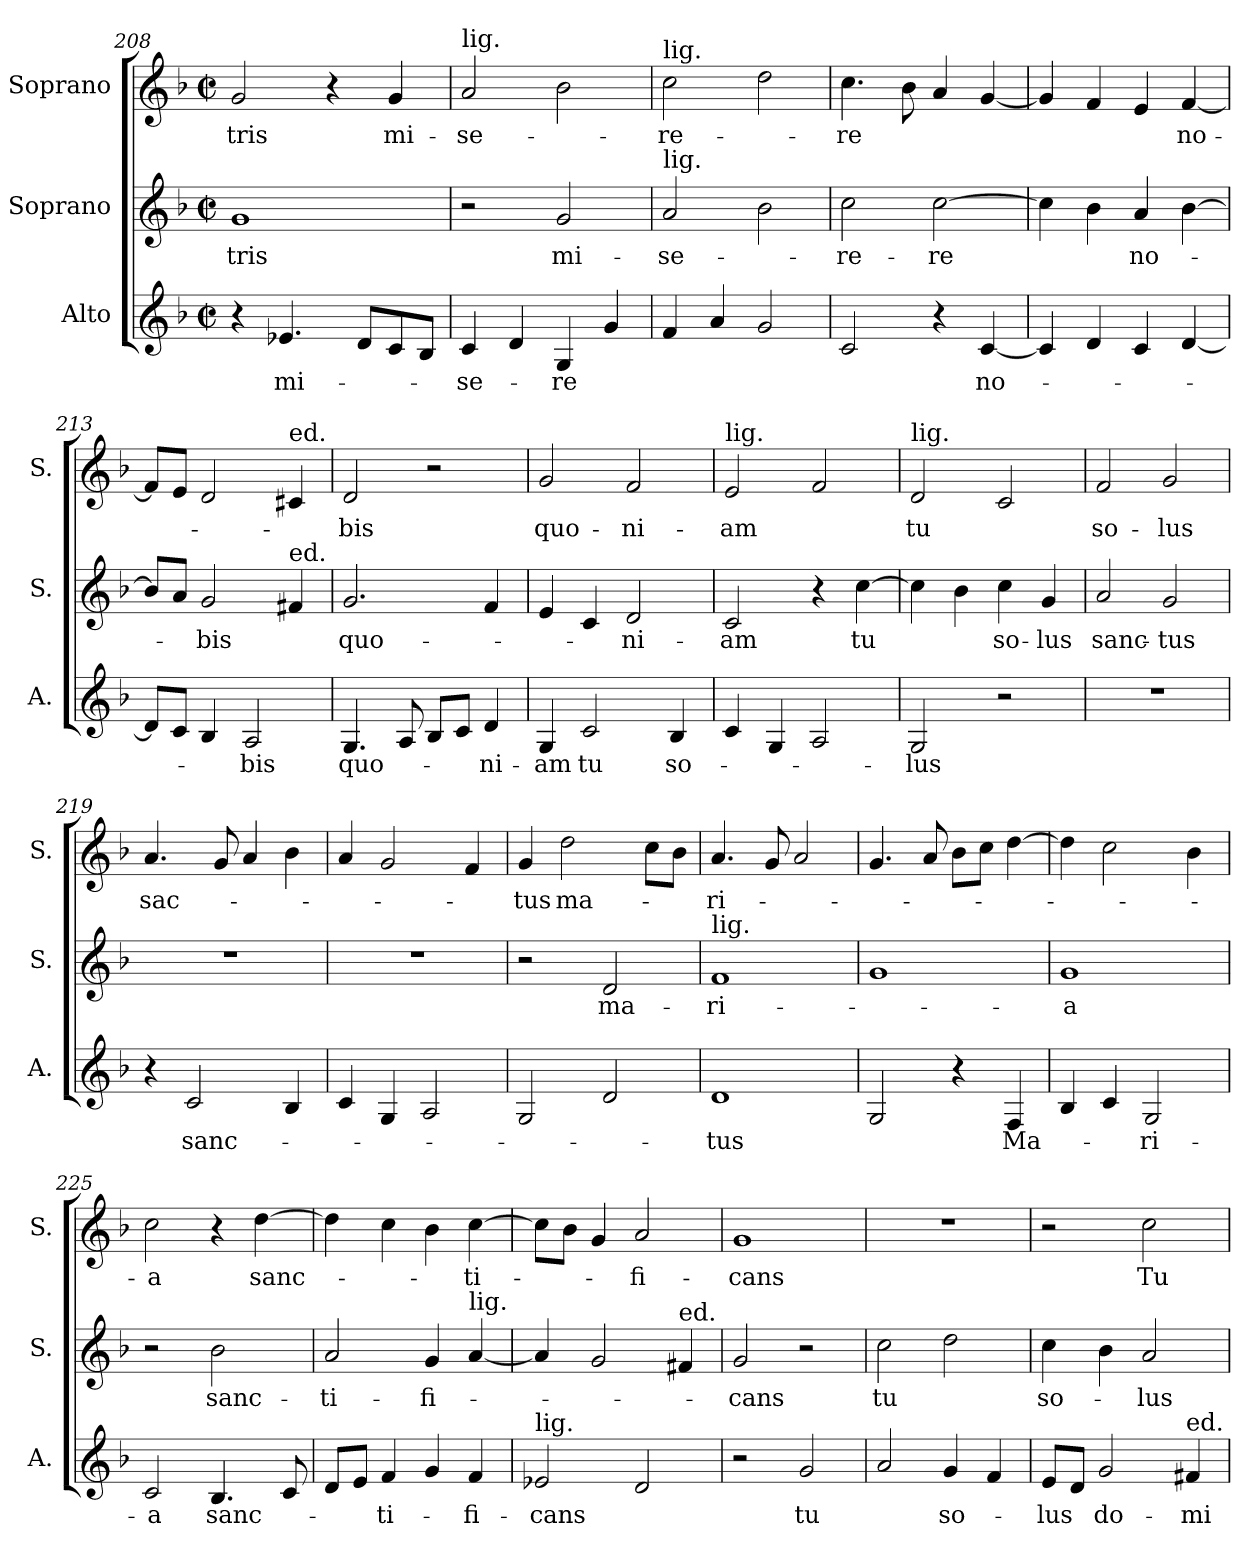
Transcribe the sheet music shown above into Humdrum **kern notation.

**kern	**text	**kern	**text	**kern	**text
*part3	*part3	*part2	*part2	*part1	*part1
*staff3	*staff3	*staff2	*staff2	*staff1	*staff1
*I"Alto	*	*I"Soprano	*	*I"Soprano	*
*I'A.	*	*I'S.	*	*I'S.	*
*clefG2	*	*clefG2	*	*clefG2	*
*k[b-]	*	*k[b-]	*	*k[b-]	*
*M2/2	*	*M2/2	*	*M2/2	*
*met(c|)	*	*met(c|)	*	*met(c|)	*
=208	=208	=208	=208	=208	=208
!	!	!	!LO:LY:b	!	!LO:LY:b
4r	.	1g	-tris	2g/	-tris
!	!LO:LY:b	!	!	!	!
4.e-X/	mi-	.	.	.	.
.	.	.	.	4r	.
8d/L	.	.	.	.	.
!	!	!	!	!	!LO:LY:b
8c/	.	.	.	4g/	mi-
8B-/J	.	.	.	.	.
=209	=209	=209	=209	=209	=209
!	!	!	!	!LO:TX:a:t=lig.	!
!	!LO:LY:b	!	!	!	!LO:LY:b
4c/	-se-	2r	.	2a/	-se-
4d/	.	.	.	.	.
!	!LO:LY:b	!	!LO:LY:b	!	!
4G/	-re	2g/	mi-	2b-\	.
4g/	.	.	.	.	.
=210	=210	=210	=210	=210	=210
!	!	!	!	!LO:TX:a:t=lig.	!
!	!	!LO:TX:a:t=lig.	!	!	!
!	!	!	!LO:LY:b	!	!LO:LY:b
4f/	.	2a/	-se-	2cc\	-re-
4a/	.	.	.	.	.
2g/	.	2b-\	.	2dd\	.
=211	=211	=211	=211	=211	=211
!	!	!	!LO:LY:b	!	!LO:LY:b
2c/	.	2cc\	re-	4.cc\	-re
.	.	.	.	8b-\	.
!	!	!	!LO:LY:b	!	!
4r	.	[2cc\	-re	4a/	.
!	!LO:LY:b	!	!	!	!
[4c/	no-	.	.	[4g/	.
=212	=212	=212	=212	=212	=212
4c/]	.	4cc\]	.	4g/]	.
4d/	.	4b-\	.	4f/	.
!	!	!	!LO:LY:b	!	!
4c/	.	4a/	no-	4e/	.
!	!	!	!	!	!LO:LY:b
[4d/	.	[4b-\	.	[4f/	no-
=213	=213	=213	=213	=213	=213
8d/L]	.	8b-/L]	.	8f/L]	.
8c/J	.	8a/J	.	8e/J	.
!	!	!	!LO:LY:b	!	!
4B-/	.	2g/	-bis	2d/	.
!	!LO:LY:b	!	!	!	!
2A/	bis	.	.	.	.
!	!	!	!	!LO:TX:a:t=ed.	!
!	!	!LO:TX:a:t=ed.	!	!	!
.	.	4f#X/	.	4c#X/	.
=214	=214	=214	=214	=214	=214
!	!LO:LY:b	!	!LO:LY:b	!	!LO:LY:b
4.G/	quo-	2.g/	quo-	2d/	-bis
8A/	.	.	.	.	.
8B-/L	.	.	.	2r	.
8c/J	.	.	.	.	.
!	!LO:LY:b	!	!	!	!
4d/	-ni-	4f/	.	.	.
=215	=215	=215	=215	=215	=215
!	!LO:LY:b	!	!	!	!LO:LY:b
4G/	-am	4e/	.	2g/	quo-
!	!LO:LY:b	!	!	!	!
2c/	tu	4c/	.	.	.
!	!	!	!LO:LY:b	!	!LO:LY:b
.	.	2d/	-ni-	2f/	ni-
!	!LO:LY:b	!	!	!	!
4B-/	so-	.	.	.	.
=216	=216	=216	=216	=216	=216
!	!	!	!	!LO:TX:a:t=lig.	!
!	!	!	!LO:LY:b	!	!LO:LY:b
4c/	.	2c/	-am	2e/	-am
4G/	.	.	.	.	.
2A/	.	4r	.	2f/	.
!	!	!	!LO:LY:b	!	!
.	.	[4cc\	tu	.	.
=217	=217	=217	=217	=217	=217
!	!	!	!	!LO:TX:a:t=lig.	!
!	!LO:LY:b	!	!	!	!LO:LY:b
2G/	-lus	4cc\]	.	2d/	tu
.	.	4b-\	.	.	.
!	!	!	!LO:LY:b	!	!
2r	.	4cc\	so-	2c/	.
!	!	!	!LO:LY:b	!	!
.	.	4g/	-lus	.	.
=218	=218	=218	=218	=218	=218
!	!	!	!LO:LY:b	!	!LO:LY:b
1r	.	2a/	sanc-	2f/	so-
!	!	!	!LO:LY:b	!	!LO:LY:b
.	.	2g/	-tus	2g/	-lus
=219	=219	=219	=219	=219	=219
!	!	!	!	!	!LO:LY:b
4r	.	1r	.	4.a/	sac-
!	!LO:LY:b	!	!	!	!
2c/	sanc-	.	.	.	.
.	.	.	.	8g/	.
.	.	.	.	4a/	.
4B-/	.	.	.	4b-\	.
=220	=220	=220	=220	=220	=220
4c/	.	1r	.	4a/	.
4G/	.	.	.	2g/	.
2A/	.	.	.	.	.
.	.	.	.	4f/	.
=221	=221	=221	=221	=221	=221
!	!	!	!	!	!LO:LY:b
2G/	.	2r	.	4g/	-tus
!	!	!	!	!	!LO:LY:b
.	.	.	.	2dd\	ma-
!	!	!	!LO:LY:b	!	!
2d/	.	2d/	ma-	.	.
.	.	.	.	8cc\L	.
.	.	.	.	8b-\J	.
=222	=222	=222	=222	=222	=222
!	!	!LO:TX:a:t=lig.	!	!	!
!	!LO:LY:b	!	!LO:LY:b	!	!LO:LY:b
1d	-tus	1f	-ri-	4.a/	-ri-
.	.	.	.	8g/	.
.	.	.	.	2a/	.
=223	=223	=223	=223	=223	=223
2G/	.	1g	.	4.g/	.
.	.	.	.	8a/	.
4r	.	.	.	8b-\L	.
.	.	.	.	8cc\J	.
!	!LO:LY:b	!	!	!	!
4F/	Ma-	.	.	[4dd\	.
=224	=224	=224	=224	=224	=224
!	!	!	!LO:LY:b	!	!
4B-/	.	1g	-a	4dd\]	.
4c/	.	.	.	2cc\	.
!	!LO:LY:b	!	!	!	!
2G/	-ri-	.	.	.	.
.	.	.	.	4b-\	.
=225	=225	=225	=225	=225	=225
!	!LO:LY:b	!	!	!	!LO:LY:b
2c/	-a	2r	.	2cc\	-a
!	!LO:LY:b	!	!LO:LY:b	!	!
4.B-/	sanc-	2b-\	sanc-	4r	.
!	!	!	!	!	!LO:LY:b
.	.	.	.	[4dd\	sanc-
8c/	.	.	.	.	.
=226	=226	=226	=226	=226	=226
!	!	!	!LO:LY:b	!	!
8d/L	.	2a/	-ti-	4dd\]	.
8e/J	.	.	.	.	.
!	!LO:LY:b	!	!	!	!
4f/	-ti-	.	.	4cc\	.
!	!	!	!LO:LY:b	!	!
4g/	.	4g/	-fi-	4b-\	.
!	!	!LO:TX:a:t=lig.	!	!	!
!	!LO:LY:b	!	!	!	!LO:LY:b
4f/	-fi-	[4a/	.	[4cc\	-ti-
=227	=227	=227	=227	=227	=227
!LO:TX:a:t=lig.	!	!	!	!	!
!	!LO:LY:b	!	!	!	!
2e-X/	-cans	4a/]	.	8cc\L]	.
.	.	.	.	8b-\J	.
.	.	2g/	.	4g/	.
!	!	!	!	!	!LO:LY:b
2d/	.	.	.	2a/	fi-
!	!	!LO:TX:a:t=ed.	!	!	!
.	.	4f#X/	.	.	.
=228	=228	=228	=228	=228	=228
!	!	!	!LO:LY:b	!	!LO:LY:b
2r	.	2g/	-cans	1g	-cans
!	!LO:LY:b	!	!	!	!
2g/	-tu	2r	.	.	.
=229	=229	=229	=229	=229	=229
!	!	!	!LO:LY:b	!	!
2a/	.	2cc\	tu	1r	.
!	!LO:LY:b	!	!	!	!
4g/	so-	2dd\	.	.	.
4f/	.	.	.	.	.
=230	=230	=230	=230	=230	=230
!	!LO:LY:b	!	!LO:LY:b	!	!
8e/L	-lus	4cc\	so-	2r	.
8d/J	.	.	.	.	.
!	!LO:LY:b	!	!	!	!
2g/	do-	4b-\	.	.	.
!	!	!	!LO:LY:b	!	!LO:LY:b
.	.	2a/	-lus	2cc\	Tu
!LO:TX:a:t=ed.	!	!	!	!	!
!	!LO:LY:b	!	!	!	!
4f#X/	-mi-	.	.	.	.
=	=	=	=	=	=
*-	*-	*-	*-	*-	*-
